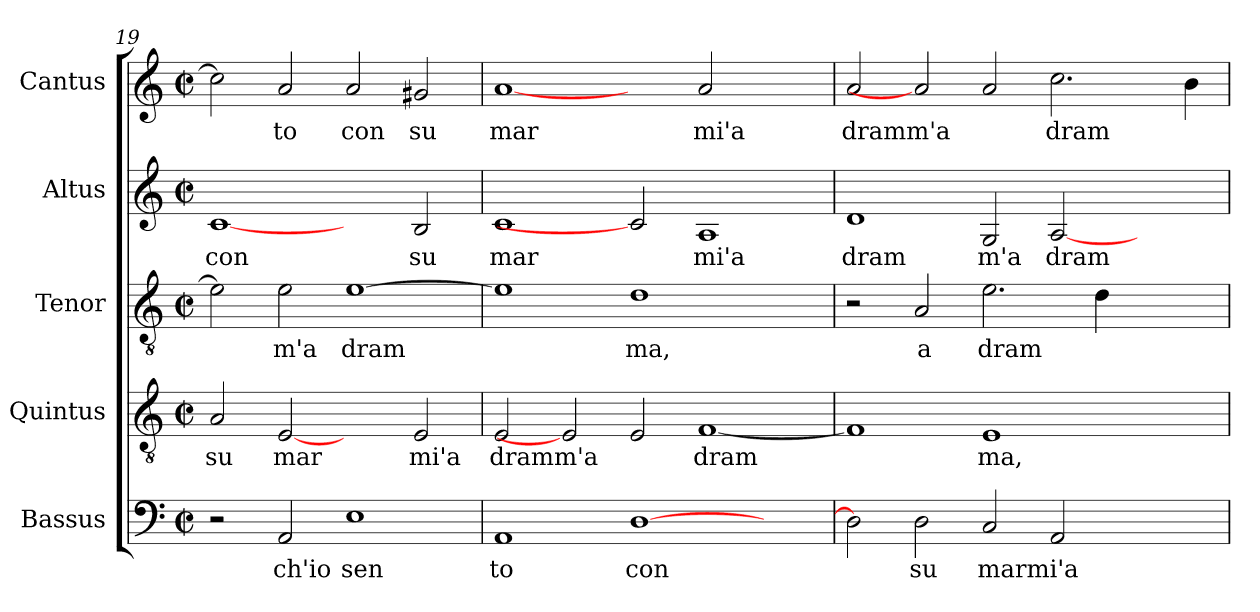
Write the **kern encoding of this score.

**kern	**text	**kern	**text	**kern	**text	**kern	**text	**kern	**text
*part5	*part5	*part4	*part4	*part3	*part3	*part2	*part2	*part1	*part1
*staff5	*staff5	*staff4	*staff4	*staff3	*staff3	*staff2	*staff2	*staff1	*staff1
*I"Bassus	*	*I"Quintus	*	*I"Tenor	*	*I"Altus	*	*I"Cantus	*
*clefF4	*	*clefGv2	*	*clefGv2	*	*clefG2	*	*clefG2	*
*k[]	*	*k[]	*	*k[]	*	*k[]	*	*k[]	*
*C:	*	*C:	*	*C:	*	*C:	*	*C:	*
*M2/2	*	*M2/2	*	*M2/2	*	*M2/2	*	*M2/2	*
*met(c|)	*	*met(c|)	*	*met(c|)	*	*met(c|)	*	*met(c|)	*
=19	=19	=19	=19	=19	=19	=19	=19	=19	=19
!	!	!	!LO:LY:b:cj	!	!LO:LY:b:cj	!	!LO:LY:b:cj	!	!LO:LY:b:cj
2r	.	2A/	su	2e\]	--	[1c	con	2cc\]	.
!	!LO:LY:b:cj	!	!LO:LY:b:cj	!	!LO:LY:b:cj	!	!	!	!LO:LY:b:cj
2AA/	ch'io	[2E	mar	2e\	-m'a	.	.	2a/	to
!	!LO:LY:b:cj	!	!	!	!LO:LY:b:cj	!	!	!	!LO:LY:b:cj
1E	sen	2ryy	.	[>1e	dram-	2ryy	.	2a/	con
!	!	!	!LO:LY:b:cj	!	!	!	!LO:LY:b:cj	!	!LO:LY:b:cj
.	.	2E/	mi'a	.	.	2B/	su	2g#/	su
!!LO:PB:g=z
=20	=20	=20	=20	=20	=20	=20	=20	=20	=20
!	!LO:LY:b:cj	!	!LO:LY:b:cj	!	!LO:LY:b:cj	!	!LO:LY:b:cj	!	!LO:LY:b:cj
1AA	to	2E/	dramm'a	1e]	--	1c	mar	[1a	mar
.	.	2E]	.	.	.	.	.	.	.
!	!LO:LY:b:cj	!	!LO:LY:b:cj	!	!LO:LY:b:cj	!	!	!	!
[>1D	con	2E/	.	1d	-ma,	2c]	.	2ryy	.
!	!	!	!LO:LY:b:cj	!	!	!	!LO:LY:b:cj	!	!LO:LY:b:cj
.	.	[<1F	dram-	.	.	1A	mi'a	2a/	mi'a
2ryy	.	.	.	2ryy	.	.	.	2ryy	.
=21	=21	=21	=21	=21	=21	=21	=21	=21	=21
!	!LO:LY:b:cj	!	!LO:LY:b:cj	!	!	!	!LO:LY:b:cj	!	!LO:LY:b:cj
2D\]	.	1F]	--	2r	.	1d	dram	2a/	dramm'a
!	!LO:LY:b:cj	!	!	!	!LO:LY:b:cj	!	!	!	!
2D\	su	.	.	2A/	a	.	.	2a]	.
!	!LO:LY:b:cj	!	!LO:LY:b:cj	!	!LO:LY:b:cj	!	!LO:LY:b:cj	!	!LO:LY:b:cj
2C/	marmi'a	1E	-ma,	2.e\	dram	2G/	m'a	2a/	.
!	!LO:LY:b:cj	!	!	!	!	!	!LO:LY:b:cj	!	!LO:LY:b:cj
2AA/	.	.	.	.	.	[<2A/	dram	2.cc\	dram
!	!	!	!	!	!LO:LY:b:cj	!	!	!	!
.	.	.	.	4d\	.	.	.	.	.
2ryy	.	2ryy	.	2ryy	.	2ryy	.	.	.
!	!	!	!	!	!	!	!	!	!LO:LY:b:cj
.	.	.	.	.	.	.	.	4b\	.
=	=	=	=	=	=	=	=	=	=
*-	*-	*-	*-	*-	*-	*-	*-	*-	*-
